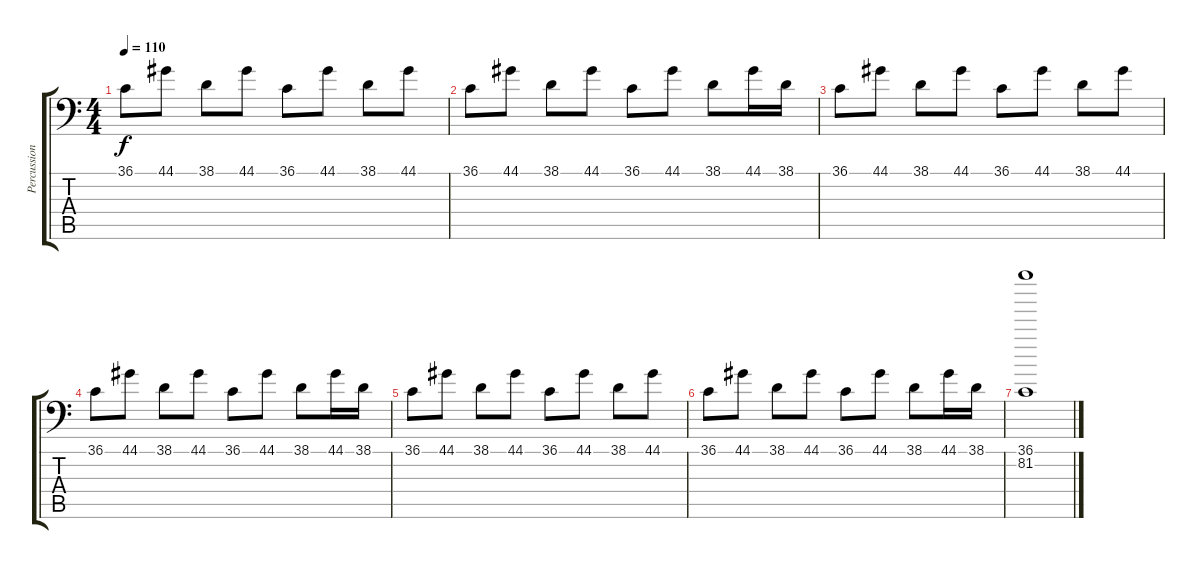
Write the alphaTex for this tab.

\track ("Percussions" "Percussion") {instrument acousticgrandpiano}
\staff {score tabs}
\tuning (C-1 C-1 C-1 C-1 C-1 C-1) {hide}
\ts (4 4)
\tempo 110
\clef f4
\ks c
36.1.8{dy f} 44.1.8 38.1.8 44.1.8 36.1.8 44.1.8 38.1.8 44.1.8 |
36.1.8 44.1.8 38.1.8 44.1.8 36.1.8 44.1.8 38.1.8 44.1.16 38.1.16 |
36.1.8 44.1.8 38.1.8 44.1.8 36.1.8 44.1.8 38.1.8 44.1.8 |
36.1.8 44.1.8 38.1.8 44.1.8 36.1.8 44.1.8 38.1.8 44.1.16 38.1.16 |
36.1.8 44.1.8 38.1.8 44.1.8 36.1.8 44.1.8 38.1.8 44.1.8 |
36.1.8 44.1.8 38.1.8 44.1.8 36.1.8 44.1.8 38.1.8 44.1.16 38.1.16 |
(36.1 81.2).1
